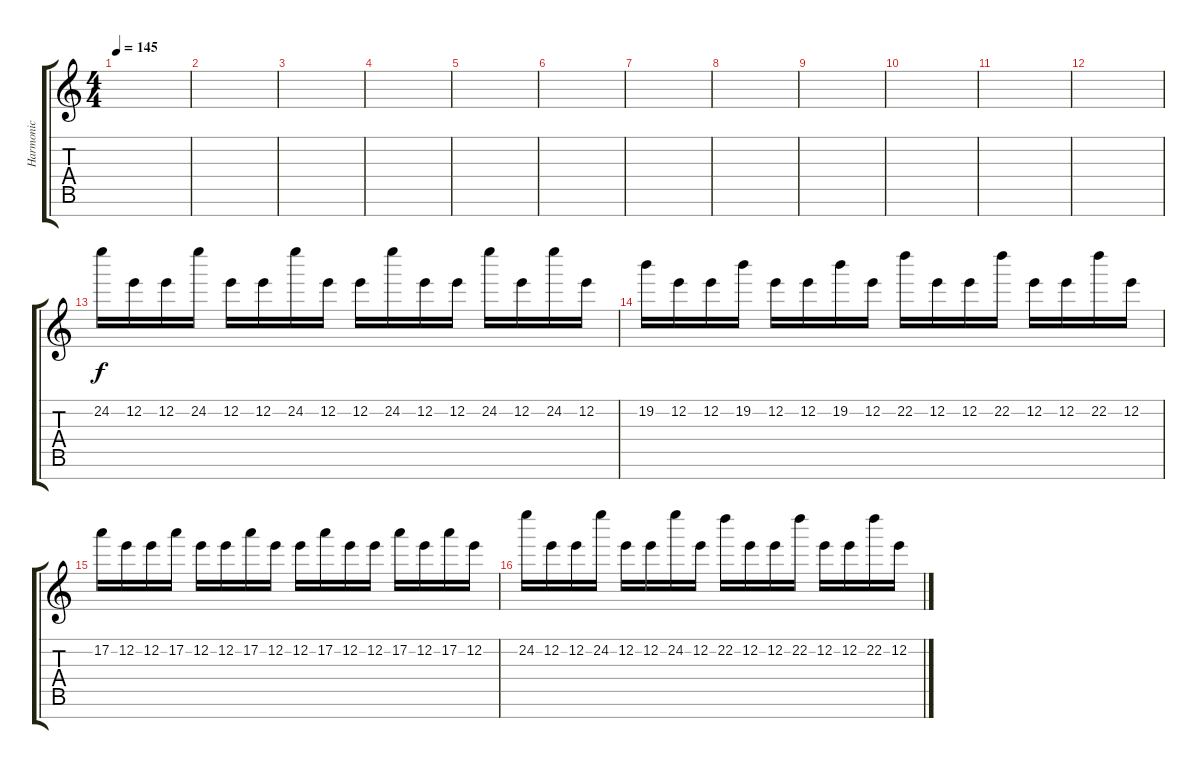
\track ("Harmonic" "Harmonic") {instrument distortionguitar}
\staff {score tabs}
\tuning (A4 E4 C4 G3 D3 A2 E2) {hide}
\ts (4 4)
\tempo 145
\clef g2
\ks c
|
|
|
|
|
|
|
|
|
|
|
|
24.2.16 12.2.16 12.2.16 24.2.16 12.2.16 12.2.16 24.2.16 12.2.16 12.2.16 24.2.16 12.2.16 12.2.16 24.2.16 12.2.16 24.2.16 12.2.16 |
19.2.16 12.2.16 12.2.16 19.2.16 12.2.16 12.2.16 19.2.16 12.2.16 22.2.16 12.2.16 12.2.16 22.2.16 12.2.16 12.2.16 22.2.16 12.2.16 |
17.2.16 12.2.16 12.2.16 17.2.16 12.2.16 12.2.16 17.2.16 12.2.16 12.2.16 17.2.16 12.2.16 12.2.16 17.2.16 12.2.16 17.2.16 12.2.16 |
24.2.16 12.2.16 12.2.16 24.2.16 12.2.16 12.2.16 24.2.16 12.2.16 22.2.16 12.2.16 12.2.16 22.2.16 12.2.16 12.2.16 22.2.16 12.2.16
